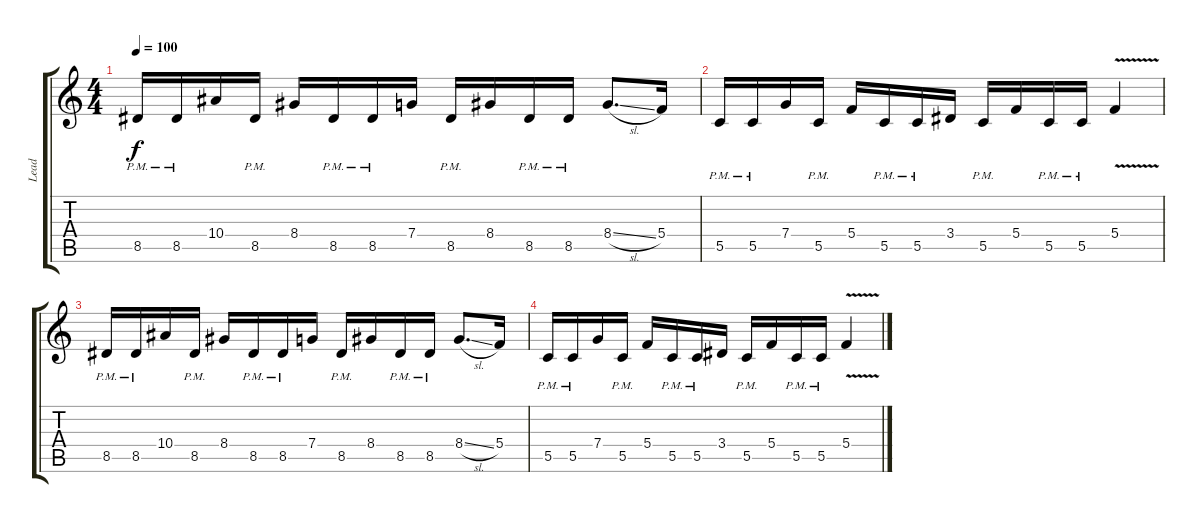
\track ("Lead" "Lead") {instrument distortionguitar}
\staff {score tabs}
\tuning (D4 A3 F3 C3 G2 C2) {hide}
\ts (4 4)
\tempo 100
\clef g2
\ks c
8.5{pm}.16{dy f volume 0} 8.5{pm}.16 10.4.16 8.5{pm}.16 8.4.16 8.5{pm}.16 8.5{pm}.16 7.4.16 8.5{pm}.16 8.4.16 8.5{pm}.16 8.5{pm}.16 8.4{sl}.8{d} 5.4.16 |
5.5{pm}.16 5.5{pm}.16 7.4.16 5.5{pm}.16 5.4.16 5.5{pm}.16 5.5{pm}.16 3.4.16 5.5{pm}.16 5.4.16 5.5{pm}.16 5.5{pm}.16 5.4{v}.4 |
8.5{pm}.16 8.5{pm}.16 10.4.16 8.5{pm}.16 8.4.16 8.5{pm}.16 8.5{pm}.16 7.4.16 8.5{pm}.16 8.4.16 8.5{pm}.16 8.5{pm}.16 8.4{sl}.8{d} 5.4.16 |
5.5{pm}.16 5.5{pm}.16 7.4.16 5.5{pm}.16 5.4.16 5.5{pm}.16 5.5{pm}.16 3.4.16 5.5{pm}.16 5.4.16 5.5{pm}.16 5.5{pm}.16 5.4{v}.4
